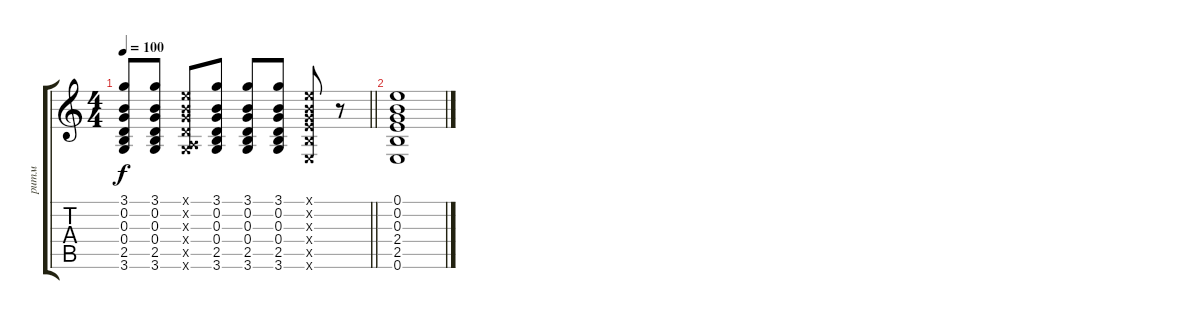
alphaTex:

\track ("ритм" "ритм") {instrument acousticguitarsteel}
\staff {score tabs}
\tuning (E4 B3 G3 D3 A2 E2) {hide}
\ts (4 4)
\tempo 100
\clef g2
\barLineRight lightlight
\ks c
(3.1 0.2 0.3 0.4 2.5 3.6).8{dy f} (3.1 0.2 0.3 0.4 2.5 3.6).8 (0.1{x} 0.2{x} 0.3{x} 0.4{x} 0.5{x} 3.6{x}).8 (3.1 0.2 0.3 0.4 2.5 3.6).8 (3.1 0.2 0.3 0.4 2.5 3.6).8 (3.1 0.2 0.3 0.4 2.5 3.6).8 (0.1{x} 0.2{x} 0.3{x} 2.4{x} 2.5{x} 0.6{x}).8 r.8 |
(0.1 0.2 0.3 2.4 2.5 0.6).1
